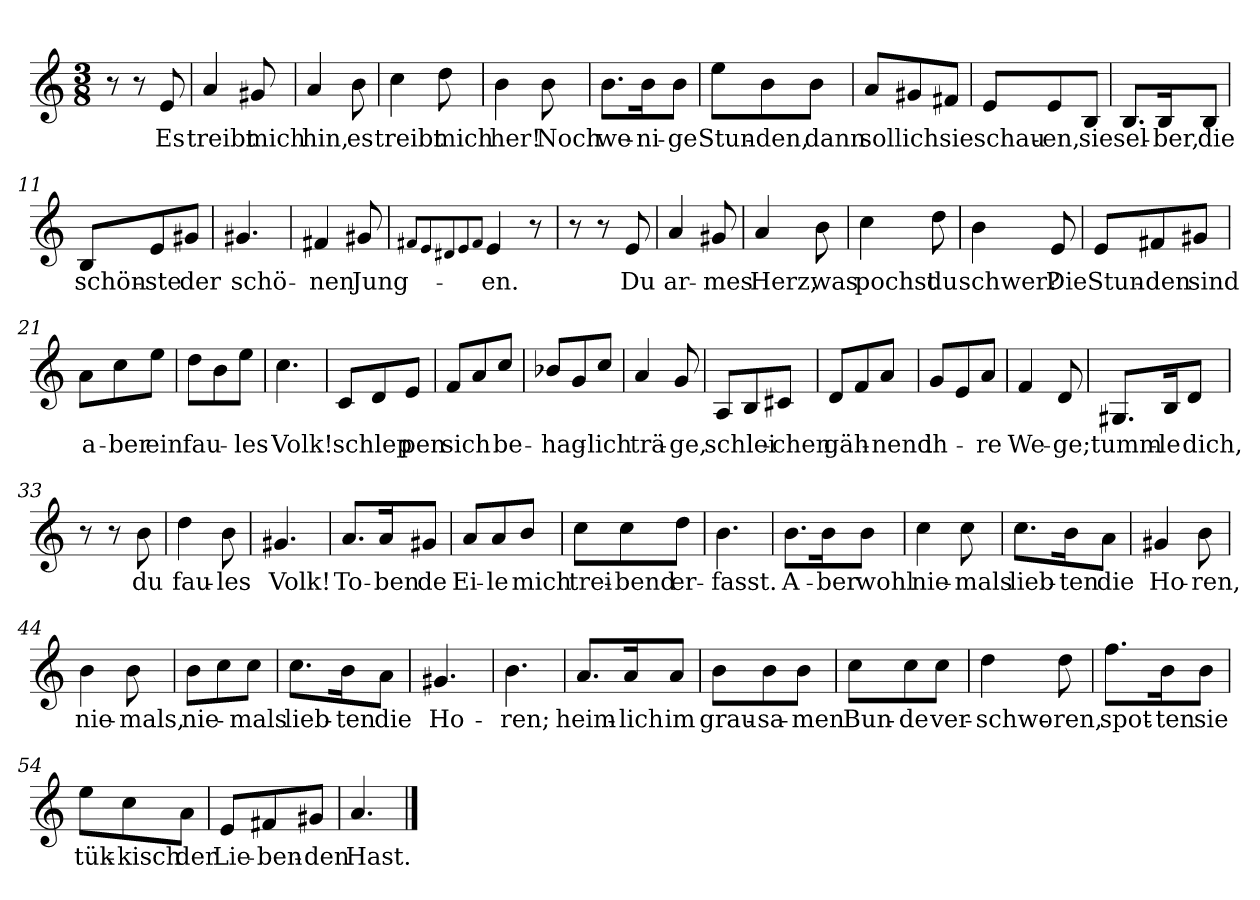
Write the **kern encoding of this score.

**kern	**text
*part1	*part1
*staff1	*staff1
*clefG2	*
*k[]	*
*M3/8	*
=1	=1
8r	.
8r	.
!	!LO:LY:b
8e/	Es
=2	=2
!	!LO:LY:b
4a/	treibt
!	!LO:LY:b
8g#X/	mich
=3	=3
!	!LO:LY:b
4a/	hin,
!	!LO:LY:b
8b\	es
=4	=4
!	!LO:LY:b
4cc\	treibt
!	!LO:LY:b
8dd\	mich
=5	=5
!	!LO:LY:b
4b\	her!
!	!LO:LY:b
8b\	Noch
=6	=6
!	!LO:LY:b
8.b\L	we-
!	!LO:LY:b
16b\K	-ni-
!	!LO:LY:b
8b\J	-ge
=7	=7
!	!LO:LY:b
8ee\L	Stun-
!	!LO:LY:b
8b\	-den,
!	!LO:LY:b
8b\J	dann
=8	=8
!	!LO:LY:b
8a/L	soll
!	!LO:LY:b
8g#X/	ich
!	!LO:LY:b
8f#X/J	sie
=9	=9
!	!LO:LY:b
8e/L	schau-
!	!LO:LY:b
8e/	-en,
!	!LO:LY:b
8B/J	sie
!!LO:LB:g=z
=10	=10
!	!LO:LY:b
8.B/L	sel-
!	!LO:LY:b
16B/K	-ber,
!	!LO:LY:b
8B/J	die
=11	=11
!	!LO:LY:b
8B/L	schön-
!	!LO:LY:b
8e/	-ste
!	!LO:LY:b
8g#X/J	der
=12	=12
!	!LO:LY:b
4.g#X/	schö-
=13	=13
!	!LO:LY:b
4f#X/	-nen
!	!LO:LY:b
8g#X/	Jung-
=14	=14
8qf#X/L	.
8qe/	.
8qd#X/	.
8qe/	.
8qf#/J	.
!	!LO:LY:b
4e/	-en.
8r	.
=15	=15
8r	.
8r	.
!	!LO:LY:b
8e/	Du
=16	=16
!	!LO:LY:b
4a/	ar-
!	!LO:LY:b
8g#X/	-mes
=17	=17
!	!LO:LY:b
4a/	Herz,
!	!LO:LY:b
8b\	was
=18	=18
!	!LO:LY:b
4cc\	pochst
!	!LO:LY:b
8dd\	du
=19	=19
!	!LO:LY:b
4b\	schwer?
!	!LO:LY:b
8e/	Die
!!LO:LB:g=z
=20	=20
!	!LO:LY:b
8e/L	Stun-
!	!LO:LY:b
8f#X/	-den
!	!LO:LY:b
8g#X/J	sind
=21	=21
!	!LO:LY:b
8a\L	a-
!	!LO:LY:b
8cc\	-ber
!	!LO:LY:b
8ee\J	ein
=22	=22
!	!LO:LY:b
8dd\L	fau-
8b\	.
!	!LO:LY:b
8ee\J	-les
=23	=23
!	!LO:LY:b
4.cc\	Volk!
=24	=24
!	!LO:LY:b
8c/L	schlep
8d/	.
!	!LO:LY:b
8e/J	-pen
=25	=25
!	!LO:LY:b
8f/L	sich
8a/	.
!	!LO:LY:b
8cc/J	be-
=26	=26
!	!LO:LY:b
8b-X/L	-hag-
8g/	.
!	!LO:LY:b
8cc/J	-lich
=27	=27
!	!LO:LY:b
4a/	trä-
!	!LO:LY:b
8g/	-ge,
=28	=28
!	!LO:LY:b
8A/L	schlei-
8B/	.
!	!LO:LY:b
8c#X/J	-chen
=29	=29
!	!LO:LY:b
8d/L	gäh-
8f/	.
!	!LO:LY:b
8a/J	-nend
=30	=30
!	!LO:LY:b
8g/L	ih-
8e/	.
!	!LO:LY:b
8a/J	-re
!!LO:LB:g=z
=31	=31
!	!LO:LY:b
4f/	We-
!	!LO:LY:b
8d/	-ge;
=32	=32
!	!LO:LY:b
8.G#X/L	tumm-
!	!LO:LY:b
16B/K	-le
!	!LO:LY:b
8d/J	dich,
=33	=33
8r	.
8r	.
!	!LO:LY:b
8b\	du
=34	=34
!	!LO:LY:b
4dd\	fau-
!	!LO:LY:b
8b\	-les
=35	=35
!	!LO:LY:b
4.g#X/	Volk!
=36	=36
!	!LO:LY:b
8.a/L	To-
!	!LO:LY:b
16a/K	-ben
!	!LO:LY:b
8g#X/J	-de
=37	=37
!	!LO:LY:b
8a/L	Ei-
!	!LO:LY:b
8a/	-le
!	!LO:LY:b
8b/J	mich
=38	=38
!	!LO:LY:b
8cc\L	trei-
!	!LO:LY:b
8cc\	-bend
!	!LO:LY:b
8dd\J	er-
=39	=39
!	!LO:LY:b
4.b\	-fasst.
=40	=40
!	!LO:LY:b
8.b\L	A-
!	!LO:LY:b
16b\K	-ber
!	!LO:LY:b
8b\J	wohl
=41	=41
!	!LO:LY:b
4cc\	nie-
!	!LO:LY:b
8cc\	-mals
!!LO:LB:g=z
=42	=42
!	!LO:LY:b
8.cc\L	lieb-
!	!LO:LY:b
16b\K	-ten
!	!LO:LY:b
8a\J	die
=43	=43
!	!LO:LY:b
4g#X/	Ho-
!	!LO:LY:b
8b\	-ren,
=44	=44
!	!LO:LY:b
4b\	nie-
!	!LO:LY:b
8b\	-mals,
=45	=45
!	!LO:LY:b
8b\L	nie-
8cc\	.
!	!LO:LY:b
8cc\J	-mals
=46	=46
!	!LO:LY:b
8.cc\L	lieb-
!	!LO:LY:b
16b\K	-ten
!	!LO:LY:b
8a\J	die
=47	=47
!	!LO:LY:b
4.g#X/	Ho-
=48	=48
!	!LO:LY:b
4.b\	-ren;
=49	=49
!	!LO:LY:b
8.a/L	heim-
!	!LO:LY:b
16a/K	-lich
!	!LO:LY:b
8a/J	im
=50	=50
!	!LO:LY:b
8b\L	grau-
!	!LO:LY:b
8b\	-sa-
!	!LO:LY:b
8b\J	-men
=51	=51
!	!LO:LY:b
8cc\L	Bun-
!	!LO:LY:b
8cc\	-de
!	!LO:LY:b
8cc\J	ver-
!!LO:LB:g=z
=52	=52
!	!LO:LY:b
4dd\	-schwo-
!	!LO:LY:b
8dd\	-ren,
=53	=53
!	!LO:LY:b
8.ff\L	spot-
!	!LO:LY:b
16b\K	-ten
!	!LO:LY:b
8b\J	sie
=54	=54
!	!LO:LY:b
8ee\L	tük-
!	!LO:LY:b
8cc\	-kisch
!	!LO:LY:b
8a\J	der
=55	=55
!	!LO:LY:b
8e/L	Lie-
!	!LO:LY:b
8f#X/	-ben-
!	!LO:LY:b
8g#X/J	-den
=56	=56
!	!LO:LY:b
4.a/	Hast.
==	==
*-	*-
